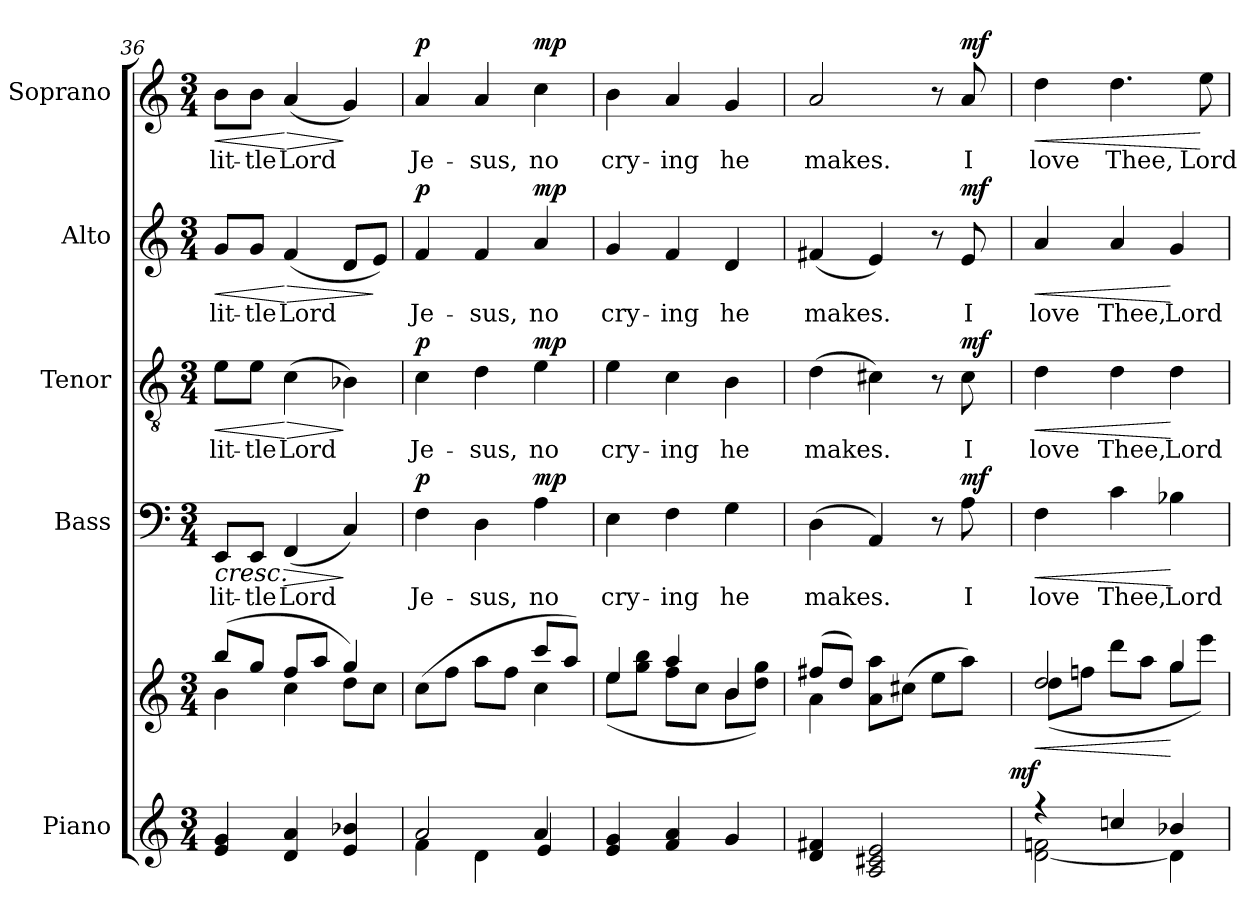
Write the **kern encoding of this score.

**kern	**kern	**dynam	**kern	**text	**dynam	**kern	**text	**dynam	**kern	**text	**dynam	**kern	**text	**dynam
*part5	*part5	*part5	*part4	*part4	*part4	*part3	*part3	*part3	*part2	*part2	*part2	*part1	*part1	*part1
*staff6	*staff5	*staff5/6	*staff4	*staff4	*staff4	*staff3	*staff3	*staff3	*staff2	*staff2	*staff2	*staff1	*staff1	*staff1
*I"Piano	*	*	*I"Bass	*	*	*I"Tenor	*	*	*I"Alto	*	*	*I"Soprano	*	*
*I'Pno.	*	*	*I'B.	*	*	*I'T.	*	*	*I'A.	*	*	*I'S.	*	*
*clefG2	*clefG2	*	*clefF4	*	*	*clefGv2	*	*	*clefG2	*	*	*clefG2	*	*
*	*	*	*	*	*	*ITrd7c12	*	*	*	*	*	*	*	*
*k[]	*k[]	*	*k[]	*	*	*k[]	*	*	*k[]	*	*	*k[]	*	*
*C:	*C:	*	*C:	*	*	*C:	*	*	*C:	*	*	*C:	*	*
*M3/4	*M3/4	*	*M3/4	*	*	*M3/4	*	*	*M3/4	*	*	*M3/4	*	*
=36	=36	=36	=36	=36	=36	=36	=36	=36	=36	=36	=36	=36	=36	=36
*	*^	*	*	*	*	*	*	*	*	*	*	*	*	*
!	!	!	!	!	!LO:LY:b:color=#000000	!LO:HP:b	!	!	!	!	!	!	!	!	!
!	!	!	!	!	!	!	!	!LO:LY:b:color=#000000	!LO:HP:b	!	!	!	!	!	!
!	!	!	!	!	!	!	!	!	!	!	!LO:LY:b:color=#000000	!LO:HP:b	!	!	!
!	!	!	!	!	!	!	!	!	!	!	!	!	!	!LO:LY:b:color=#000000	!LO:HP:b
4ei/ 4gi	(8bbi/L	4bi\	.	8EEi/L	lit-	<	8Ei\L	lit-	<	8gi/L	lit-	<	8bi\L	lit-	<
!	!	!	!	!	!LO:LY:b:color=#000000	!	!	!	!	!	!	!	!	!	!
!	!	!	!	!	!	!	!	!LO:LY:b:color=#000000	!	!	!	!	!	!	!
!	!	!	!	!	!	!	!	!	!	!	!LO:LY:b:color=#000000	!	!	!	!
!	!	!	!	!	!	!	!	!	!	!	!	!	!	!LO:LY:b:color=#000000	!
.	8ggi/J	.	.	8EEi/J	-tle	.	8Ei\J	-tle	.	8gi/J	-tle	.	8bi\J	-tle	.
!	!	!	!	!	!LO:LY:b:color=#000000	!LO:HP:b	!	!	!	!	!	!	!	!	!
!	!	!	!	!	!	!	!	!LO:LY:b:color=#000000	!LO:HP:n=1:b	!	!	!	!	!	!
!	!	!	!	!	!	!	!	!	!	!	!LO:LY:b:color=#000000	!LO:HP:n=1:b	!	!	!
!	!	!	!	!	!	!	!	!	!	!	!	!	!	!LO:LY:b:color=#000000	!LO:HP:n=1:b
4di/ 4ai	8ffi/L	4cci\	.	(4FFi/	Lord	>	(4Ci\	Lord	[ >	(4fi/	Lord	[ >	(4ai/	Lord	[ >
.	8aai/J	.	.	.	.	.	.	.	.	.	.	.	.	.	.
4ei/ 4b-Xi	4ggi/)	8ddi\L	.	4Ci/)	.	[ ]	4BB-Xi\)	.	]	8di/L	.	.	4gi/)	.	]
.	.	8cci\J	.	.	.	.	.	.	.	8ei/J)	.	]	.	.	.
=37	=37	=37	=37	=37	=37	=37	=37	=37	=37	=37	=37	=37	=37	=37	=37
*^	*	*	*	*	*	*	*	*	*	*	*	*	*	*	*
!	!	!	!	!	!	!LO:LY:b:color=#000000	!	!	!	!	!	!	!	!	!	!
!	!	!	!	!	!	!	!	!	!LO:LY:b:color=#000000	!	!	!	!	!	!	!
!	!	!	!	!	!	!	!	!	!	!	!	!LO:LY:b:color=#000000	!	!	!	!
!	!	!	!	!	!	!	!	!	!	!	!	!	!	!	!LO:LY:b:color=#000000	!
2ai/	4fi\	(8cci\L	2ryy	.	4Fi\	Je-	p	4Ci\	Je-	p	4fi/	Je-	p	4ai/	Je-	p
.	.	8ffi\J	.	.	.	.	.	.	.	.	.	.	.	.	.	.
!	!	!	!	!	!	!LO:LY:b:color=#000000	!	!	!	!	!	!	!	!	!	!
!	!	!	!	!	!	!	!	!	!LO:LY:b:color=#000000	!	!	!	!	!	!	!
!	!	!	!	!	!	!	!	!	!	!	!	!LO:LY:b:color=#000000	!	!	!	!
!	!	!	!	!	!	!	!	!	!	!	!	!	!	!	!LO:LY:b:color=#000000	!
.	4di\	8aai\L	.	.	4Di\	-sus,	.	4Di\	-sus,	.	4fi/	-sus,	.	4ai/	-sus,	.
.	.	8ffi\J	.	.	.	.	.	.	.	.	.	.	.	.	.	.
!	!	!	!	!	!	!LO:LY:b:color=#000000	!	!	!	!	!	!	!	!	!	!
!	!	!	!	!	!	!	!	!	!LO:LY:b:color=#000000	!	!	!	!	!	!	!
!	!	!	!	!	!	!	!	!	!	!	!	!LO:LY:b:color=#000000	!	!	!	!
!	!	!	!	!	!	!	!	!	!	!	!	!	!	!	!LO:LY:b:color=#000000	!
4ai/	4ei/	8ccci/L	4cci\	.	4Ai\	no	mp	4Ei\	no	mp	4ai/	no	mp	4cci\	no	mp
.	.	8aai/J)	.	.	.	.	.	.	.	.	.	.	.	.	.	.
*v	*v	*	*	*	*	*	*	*	*	*	*	*	*	*	*	*
=38	=38	=38	=38	=38	=38	=38	=38	=38	=38	=38	=38	=38	=38	=38	=38
!	!	!	!	!	!LO:LY:b:color=#000000	!	!	!	!	!	!	!	!	!	!
!	!	!	!	!	!	!	!	!LO:LY:b:color=#000000	!	!	!	!	!	!	!
!	!	!	!	!	!	!	!	!	!	!	!LO:LY:b:color=#000000	!	!	!	!
!	!	!	!	!	!	!	!	!	!	!	!	!	!	!LO:LY:b:color=#000000	!
4ei/ 4gi	4eei/	(8eei\L	.	4Ei\	cry-	.	4Ei\	cry-	.	4gi/	cry-	.	4bi\	cry-	.
.	.	8ggi\ 8bbiJ	.	.	.	.	.	.	.	.	.	.	.	.	.
!	!	!	!	!	!LO:LY:b:color=#000000	!	!	!	!	!	!	!	!	!	!
!	!	!	!	!	!	!	!	!LO:LY:b:color=#000000	!	!	!	!	!	!	!
!	!	!	!	!	!	!	!	!	!	!	!LO:LY:b:color=#000000	!	!	!	!
!	!	!	!	!	!	!	!	!	!	!	!	!	!	!LO:LY:b:color=#000000	!
4fi/ 4ai	4aai/	8ffi\L	.	4Fi\	-ing	.	4Ci\	-ing	.	4fi/	-ing	.	4ai/	-ing	.
.	.	8cci\J	.	.	.	.	.	.	.	.	.	.	.	.	.
!	!	!	!	!	!LO:LY:b:color=#000000	!	!	!	!	!	!	!	!	!	!
!	!	!	!	!	!	!	!	!LO:LY:b:color=#000000	!	!	!	!	!	!	!
!	!	!	!	!	!	!	!	!	!	!	!LO:LY:b:color=#000000	!	!	!	!
!	!	!	!	!	!	!	!	!	!	!	!	!	!	!LO:LY:b:color=#000000	!
4gi/	4bi/	8bi\L	.	4Gi\	he	.	4BBi\	he	.	4di/	he	.	4gi/	he	.
.	.	8ddi\ 8ggiJ)	.	.	.	.	.	.	.	.	.	.	.	.	.
!!LO:PB:g=z
=39	=39	=39	=39	=39	=39	=39	=39	=39	=39	=39	=39	=39	=39	=39	=39
!	!	!	!	!	!LO:LY:b:color=#000000	!	!	!	!	!	!	!	!	!	!
!	!	!	!	!	!	!	!	!LO:LY:b:color=#000000	!	!	!	!	!	!	!
!	!	!	!	!	!	!	!	!	!	!	!LO:LY:b:color=#000000	!	!	!	!
!	!	!	!	!	!	!	!	!	!	!	!	!	!	!LO:LY:b:color=#000000	!
*	*	*^	*	*	*	*	*	*	*	*	*	*	*	*	*
4di/ 4f#Xi	(8ff#Xi/L	4ai\	2ryy	.	(4Di\	makes.	.	(4Di\	makes.	.	(4f#Xi/	makes.	.	2ai/	makes.	.
.	8ddi/J)	.	.	.	.	.	.	.	.	.	.	.	.	.	.	.
2Ai/ 2c#Xi 2ei	2ryy	8ai\ 8aaiL	.	.	4AAi/)	.	.	4C#Xi\)	.	.	4ei/)	.	.	.	.	.
.	.	(8cc#Xi\J	.	.	.	.	.	.	.	.	.	.	.	.	.	.
.	.	8eei\L	8ryy	.	8r	.	.	8r	.	.	8r	.	.	8r	.	.
!	!	!	!	!	!	!LO:LY:b:color=#000000	!	!	!	!	!	!	!	!	!	!
!	!	!	!	!	!	!	!	!	!LO:LY:b:color=#000000	!	!	!	!	!	!	!
!	!	!	!	!	!	!	!	!	!	!	!	!LO:LY:b:color=#000000	!	!	!	!
!	!	!	!	!	!	!	!	!	!	!	!	!	!	!	!LO:LY:b:color=#000000	!
.	.	8aai\J)	16ryy	.	8Ai\	I	mf	8C#i\	I	mf	8ei/	I	mf	8ai/	I	mf
.	.	.	32ryy	.	.	.	.	.	.	.	.	.	.	.	.	.
.	.	.	64ryy	.	.	.	.	.	.	.	.	.	.	.	.	.
.	.	.	128...ryy	.	.	.	.	.	.	.	.	.	.	.	.	.
.	.	.	1024ryy	mf	.	.	.	.	.	.	.	.	.	.	.	.
=40	=40	=40	=40	=40	=40	=40	=40	=40	=40	=40	=40	=40	=40	=40	=40	=40
*^	*	*	*	*	*	*	*	*	*	*	*	*	*	*	*	*
!	!	!	!	!	!LO:HP:b	!	!	!	!	!	!	!	!	!	!	!	!
*	*	*	*v	*v	*	*	*	*	*	*	*	*	*	*	*	*	*
*	*	*	*^	*	*	*	*	*	*	*	*	*	*	*	*	*
!	!	!	!	!	!	!	!LO:LY:b:color=#000000	!LO:HP:b	!	!	!	!	!	!	!	!	!
*	*	*	*v	*v	*	*	*	*	*	*	*	*	*	*	*	*	*
*	*	*	*^	*	*	*	*	*	*	*	*	*	*	*	*	*
!	!	!	!	!	!	!	!	!	!	!LO:LY:b:color=#000000	!LO:HP:b	!	!	!	!	!	!
*	*	*	*v	*v	*	*	*	*	*	*	*	*	*	*	*	*	*
*	*	*	*^	*	*	*	*	*	*	*	*	*	*	*	*	*
!	!	!	!	!	!	!	!	!	!	!	!	!	!LO:LY:b:color=#000000	!LO:HP:b	!	!	!
*	*	*	*v	*v	*	*	*	*	*	*	*	*	*	*	*	*	*
*	*	*	*^	*	*	*	*	*	*	*	*	*	*	*	*	*
!	!	!	!	!	!	!	!	!	!	!	!	!	!	!	!	!LO:LY:b:color=#000000	!LO:HP:b
*	*	*	*v	*v	*	*	*	*	*	*	*	*	*	*	*	*	*
4r	[<2di\ 2fni	2ddi/	(8ddi\L	<	4Fi\	love	<	4Di\	love	<	4ai/	love	<	4ddi\	love	<
.	.	.	8ffni\J	.	.	.	.	.	.	.	.	.	.	.	.	.
!	!	!	!	!	!	!LO:LY:b:color=#000000	!	!	!	!	!	!	!	!	!	!
!	!	!	!	!	!	!	!	!	!LO:LY:b:color=#000000	!	!	!	!	!	!	!
!	!	!	!	!	!	!	!	!	!	!	!	!LO:LY:b:color=#000000	!	!	!	!
!	!	!	!	!	!	!	!	!	!	!	!	!	!	!	!LO:LY:b:color=#000000	!
4ccni/	.	.	8dddi\L	.	4ci\	Thee,	.	4Di\	Thee,	.	4ai/	Thee,	.	4.ddi\	Thee,	.
.	.	.	8aai\J	.	.	.	.	.	.	.	.	.	.	.	.	.
!	!	!	!	!	!	!LO:LY:b:color=#000000	!	!	!	!	!	!	!	!	!	!
!	!	!	!	!	!	!	!	!	!LO:LY:b:color=#000000	!	!	!	!	!	!	!
!	!	!	!	!	!	!	!	!	!	!	!	!LO:LY:b:color=#000000	!	!	!	!
4b-Xi/	4di\]	4ggi/	8ggi\L	[	4B-Xi\	Lord	[	4Di\	Lord	[	4gi/	Lord	[	.	.	.
!	!	!	!	!	!	!	!	!	!	!	!	!	!	!	!LO:LY:b:color=#000000	!
.	.	.	8eeei\J)	.	.	.	.	.	.	.	.	.	.	8eei\	Lord	[
*v	*v	*	*	*	*	*	*	*	*	*	*	*	*	*	*	*
*	*v	*v	*	*	*	*	*	*	*	*	*	*	*	*	*
=	=	=	=	=	=	=	=	=	=	=	=	=	=	=
*-	*-	*-	*-	*-	*-	*-	*-	*-	*-	*-	*-	*-	*-	*-
